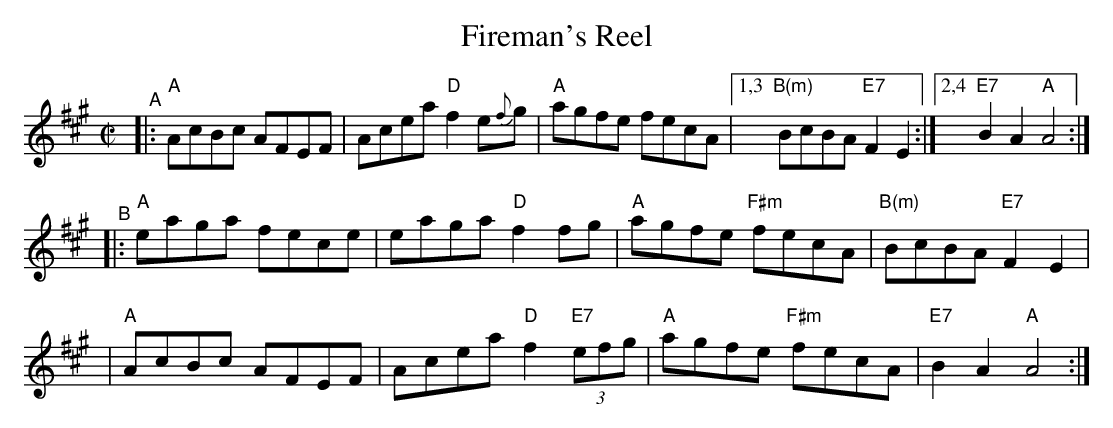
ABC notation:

X:1
T: Fireman's Reel
M: C|
L: 1/8
K: A
"^A"\
|:"A"AcBc AFEF | Acea "D"f2 e{f}g | "A"agfe fecA |[1,3 "B(m)"BcBA "E7"F2E2 \
                                                :|[2,4 "E7"B2A2 "A"A4 :|
"^B"\
|:"A"eaga fece | eaga "D"f2fg | "A"agfe "F#m"fecA | "B(m)"BcBA "E7"F2E2 |
| "A"AcBc AFEF | Acea "D"f2"E7"(3efg | "A"agfe "F#m"fecA | "E7"B2A2 "A"A4 :|
